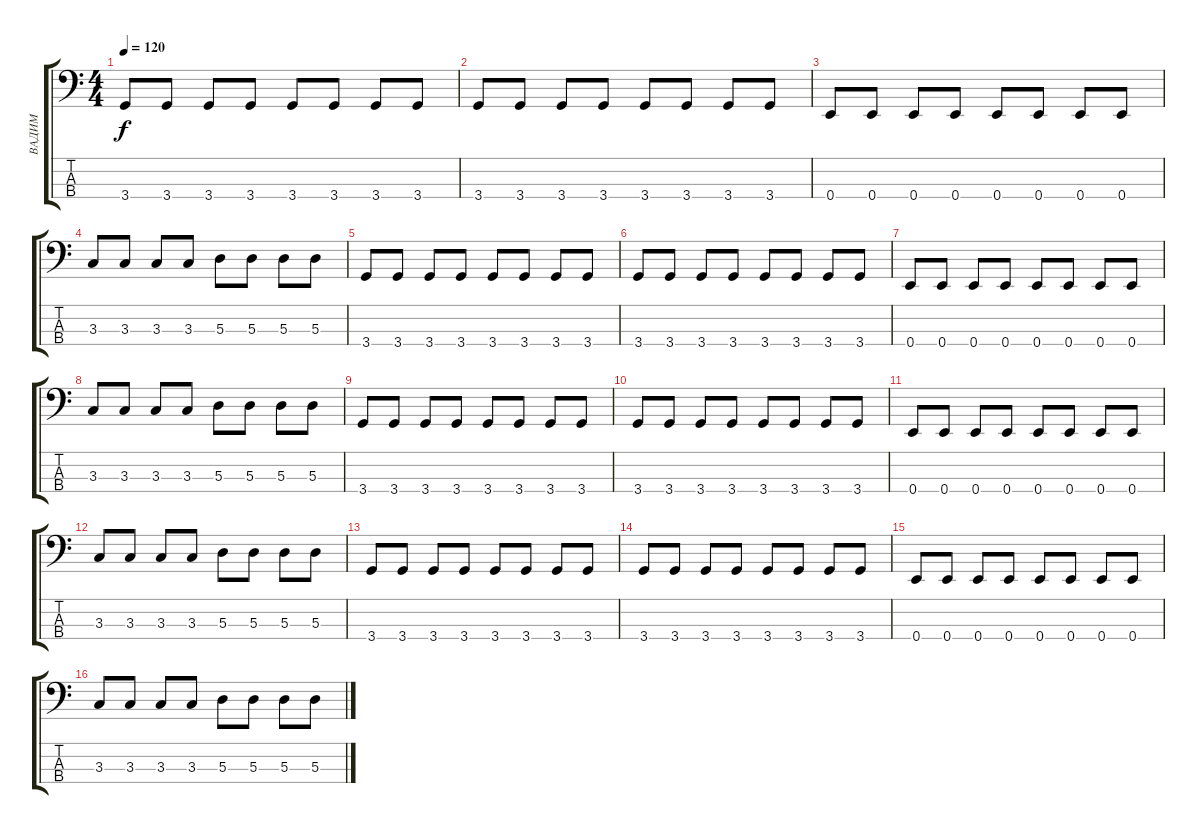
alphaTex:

\track ("ВАДИМ" "ВАДИМ") {instrument electricbasspick}
\staff {score tabs}
\tuning (G2 D2 A1 E1) {hide}
\ts (4 4)
\tempo 120
\clef f4
\ks c
3.4.8{dy f} 3.4.8 3.4.8 3.4.8 3.4.8 3.4.8 3.4.8 3.4.8 |
3.4.8 3.4.8 3.4.8 3.4.8 3.4.8 3.4.8 3.4.8 3.4.8 |
0.4.8 0.4.8 0.4.8 0.4.8 0.4.8 0.4.8 0.4.8 0.4.8 |
3.3.8 3.3.8 3.3.8 3.3.8 5.3.8 5.3.8 5.3.8 5.3.8 |
3.4.8 3.4.8 3.4.8 3.4.8 3.4.8 3.4.8 3.4.8 3.4.8 |
3.4.8 3.4.8 3.4.8 3.4.8 3.4.8 3.4.8 3.4.8 3.4.8 |
0.4.8 0.4.8 0.4.8 0.4.8 0.4.8 0.4.8 0.4.8 0.4.8 |
3.3.8 3.3.8 3.3.8 3.3.8 5.3.8 5.3.8 5.3.8 5.3.8 |
3.4.8 3.4.8 3.4.8 3.4.8 3.4.8 3.4.8 3.4.8 3.4.8 |
3.4.8 3.4.8 3.4.8 3.4.8 3.4.8 3.4.8 3.4.8 3.4.8 |
0.4.8 0.4.8 0.4.8 0.4.8 0.4.8 0.4.8 0.4.8 0.4.8 |
3.3.8 3.3.8 3.3.8 3.3.8 5.3.8 5.3.8 5.3.8 5.3.8 |
3.4.8 3.4.8 3.4.8 3.4.8 3.4.8 3.4.8 3.4.8 3.4.8 |
3.4.8 3.4.8 3.4.8 3.4.8 3.4.8 3.4.8 3.4.8 3.4.8 |
0.4.8 0.4.8 0.4.8 0.4.8 0.4.8 0.4.8 0.4.8 0.4.8 |
3.3.8 3.3.8 3.3.8 3.3.8 5.3.8 5.3.8 5.3.8 5.3.8
